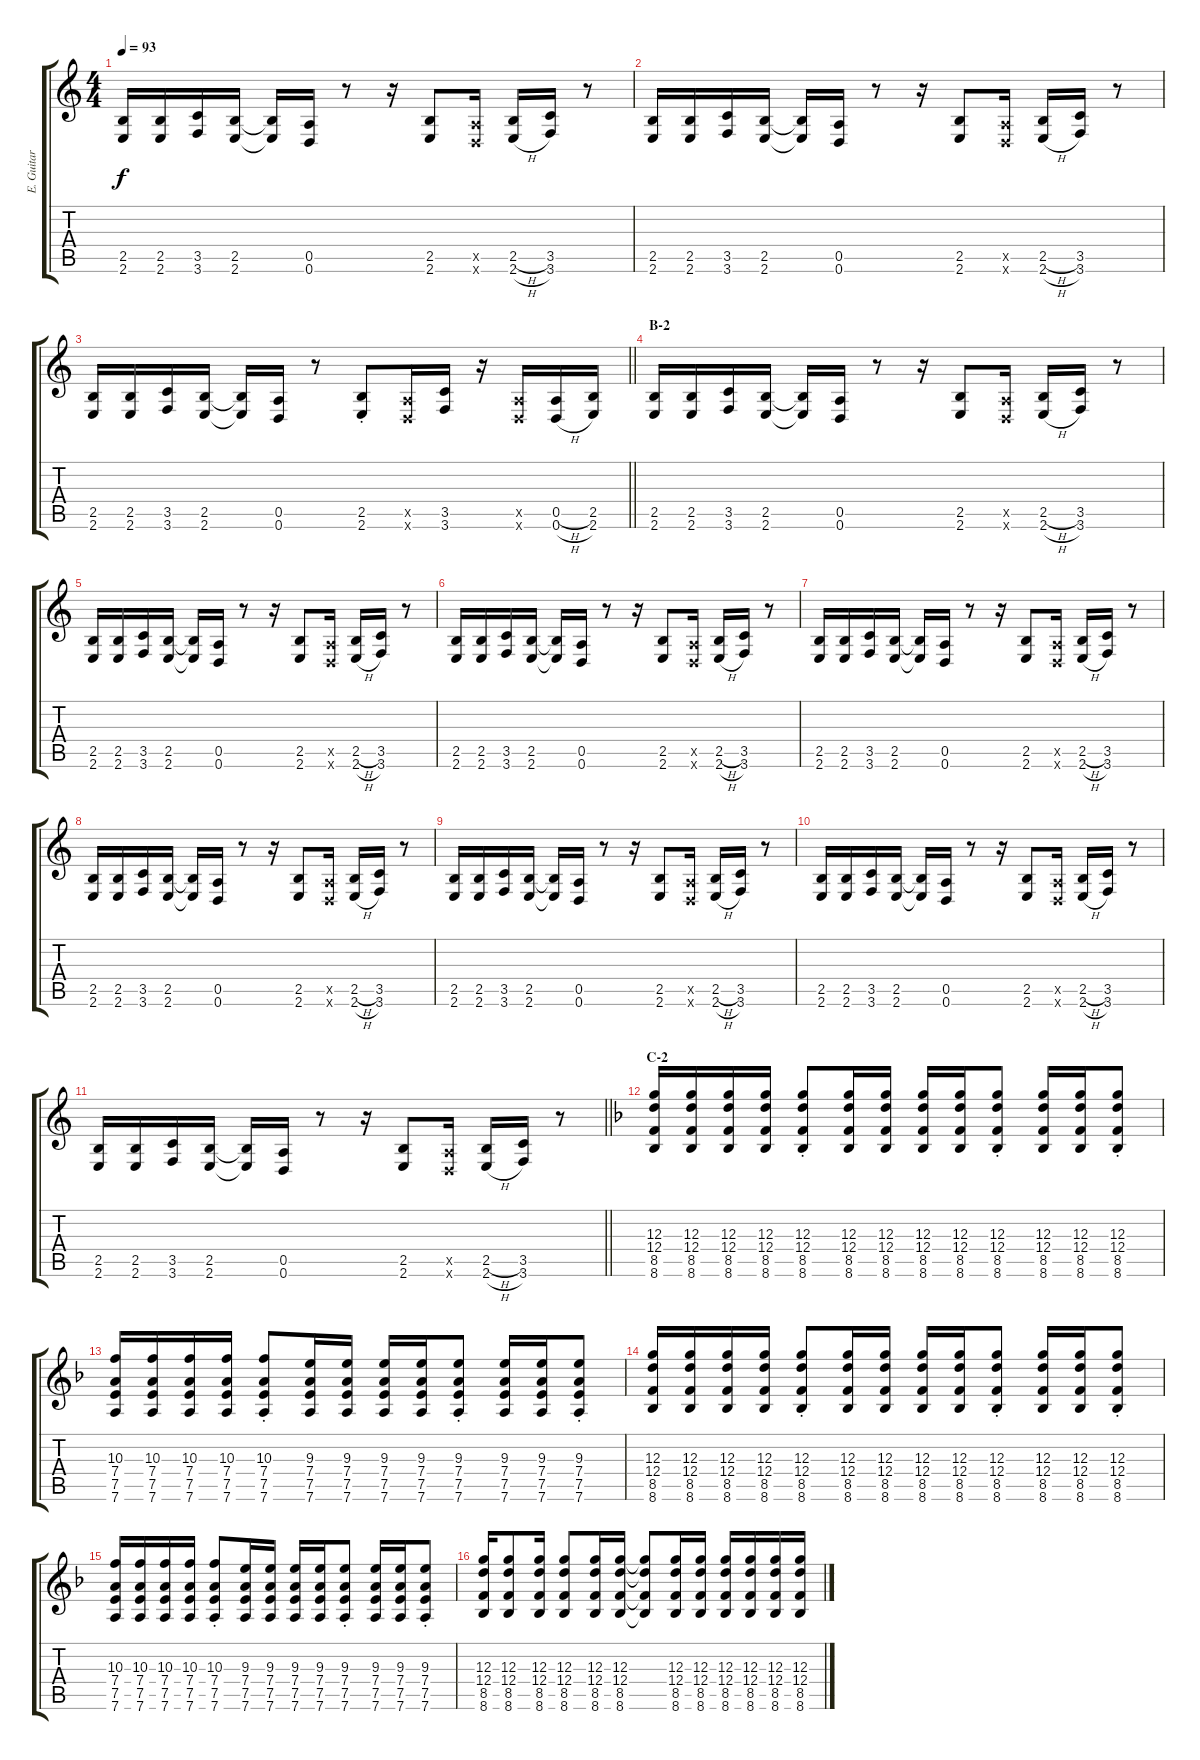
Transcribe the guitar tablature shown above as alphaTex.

\track ("E. Guitar II" "E. Guitar ") {instrument overdrivenguitar}
\staff {score tabs}
\tuning (E4 B3 G3 D3 A2 D2) {hide}
\ts (4 4)
\tempo 93
\clef g2
\ks c
(2.5 2.6).16{dy f} (2.5 2.6).16 (3.5 3.6).16 (2.5 2.6).16 (2.5{t} 2.6{t}).16 (0.5 0.6).16 r.8 r.16 (2.5 2.6).8 (0.5{x} 0.6{x}).16 (2.5{h} 2.6{h}).16 (3.5 3.6).16 r.8 |
(2.5 2.6).16 (2.5 2.6).16 (3.5 3.6).16 (2.5 2.6).16 (2.5{t} 2.6{t}).16 (0.5 0.6).16 r.8 r.16 (2.5 2.6).8 (0.5{x} 0.6{x}).16 (2.5{h} 2.6{h}).16 (3.5 3.6).16 r.8 |
\barLineRight lightlight
(2.5 2.6).16 (2.5 2.6).16 (3.5 3.6).16 (2.5 2.6).16 (2.5{t} 2.6{t}).16 (0.5 0.6).16 r.8 (2.5{st} 2.6{st}).8 (0.5{x} 0.6{x}).16 (3.5 3.6).16 r.16 (0.5{x} 0.6{x}).16 (0.5{h} 0.6{h}).16 (2.5 2.6).16 |
\section ("" "B-2")
(2.5 2.6).16 (2.5 2.6).16 (3.5 3.6).16 (2.5 2.6).16 (2.5{t} 2.6{t}).16 (0.5 0.6).16 r.8 r.16 (2.5 2.6).8 (0.5{x} 0.6{x}).16 (2.5{h} 2.6{h}).16 (3.5 3.6).16 r.8 |
(2.5 2.6).16 (2.5 2.6).16 (3.5 3.6).16 (2.5 2.6).16 (2.5{t} 2.6{t}).16 (0.5 0.6).16 r.8 r.16 (2.5 2.6).8 (0.5{x} 0.6{x}).16 (2.5{h} 2.6{h}).16 (3.5 3.6).16 r.8 |
(2.5 2.6).16 (2.5 2.6).16 (3.5 3.6).16 (2.5 2.6).16 (2.5{t} 2.6{t}).16 (0.5 0.6).16 r.8 r.16 (2.5 2.6).8 (0.5{x} 0.6{x}).16 (2.5{h} 2.6{h}).16 (3.5 3.6).16 r.8 |
(2.5 2.6).16 (2.5 2.6).16 (3.5 3.6).16 (2.5 2.6).16 (2.5{t} 2.6{t}).16 (0.5 0.6).16 r.8 r.16 (2.5 2.6).8 (0.5{x} 0.6{x}).16 (2.5{h} 2.6{h}).16 (3.5 3.6).16 r.8 |
(2.5 2.6).16 (2.5 2.6).16 (3.5 3.6).16 (2.5 2.6).16 (2.5{t} 2.6{t}).16 (0.5 0.6).16 r.8 r.16 (2.5 2.6).8 (0.5{x} 0.6{x}).16 (2.5{h} 2.6{h}).16 (3.5 3.6).16 r.8 |
(2.5 2.6).16 (2.5 2.6).16 (3.5 3.6).16 (2.5 2.6).16 (2.5{t} 2.6{t}).16 (0.5 0.6).16 r.8 r.16 (2.5 2.6).8 (0.5{x} 0.6{x}).16 (2.5{h} 2.6{h}).16 (3.5 3.6).16 r.8 |
(2.5 2.6).16 (2.5 2.6).16 (3.5 3.6).16 (2.5 2.6).16 (2.5{t} 2.6{t}).16 (0.5 0.6).16 r.8 r.16 (2.5 2.6).8 (0.5{x} 0.6{x}).16 (2.5{h} 2.6{h}).16 (3.5 3.6).16 r.8 |
\barLineRight lightlight
(2.5 2.6).16 (2.5 2.6).16 (3.5 3.6).16 (2.5 2.6).16 (2.5{t} 2.6{t}).16 (0.5 0.6).16 r.8 r.16 (2.5 2.6).8 (0.5{x} 0.6{x}).16 (2.5{h} 2.6{h}).16 (3.5 3.6).16 r.8 |
\section ("" "C-2")
\ks f
(12.3 12.4 8.5 8.6).16 (12.3 12.4 8.5 8.6).16 (12.3 12.4 8.5 8.6).16 (12.3 12.4 8.5 8.6).16 (12.3{st} 12.4{st} 8.5{st} 8.6{st}).8 (12.3 12.4 8.5 8.6).16 (12.3 12.4 8.5 8.6).16 (12.3 12.4 8.5 8.6).16 (12.3 12.4 8.5 8.6).16 (12.3{st} 12.4{st} 8.5{st} 8.6{st}).8 (12.3 12.4 8.5 8.6).16 (12.3 12.4 8.5 8.6).16 (12.3{st} 12.4{st} 8.5{st} 8.6{st}).8 |
(10.3 7.4 7.5 7.6).16 (10.3 7.4 7.5 7.6).16 (10.3 7.4 7.5 7.6).16 (10.3 7.4 7.5 7.6).16 (10.3{st} 7.4{st} 7.5{st} 7.6{st}).8 (9.3 7.4 7.5 7.6).16 (9.3 7.4 7.5 7.6).16 (9.3 7.4 7.5 7.6).16 (9.3 7.4 7.5 7.6).16 (9.3{st} 7.4{st} 7.5{st} 7.6{st}).8 (9.3 7.4 7.5 7.6).16 (9.3 7.4 7.5 7.6).16 (9.3{st} 7.4{st} 7.5{st} 7.6{st}).8 |
(12.3 12.4 8.5 8.6).16 (12.3 12.4 8.5 8.6).16 (12.3 12.4 8.5 8.6).16 (12.3 12.4 8.5 8.6).16 (12.3{st} 12.4{st} 8.5{st} 8.6{st}).8 (12.3 12.4 8.5 8.6).16 (12.3 12.4 8.5 8.6).16 (12.3 12.4 8.5 8.6).16 (12.3 12.4 8.5 8.6).16 (12.3{st} 12.4{st} 8.5{st} 8.6{st}).8 (12.3 12.4 8.5 8.6).16 (12.3 12.4 8.5 8.6).16 (12.3{st} 12.4{st} 8.5{st} 8.6{st}).8 |
(10.3 7.4 7.5 7.6).16 (10.3 7.4 7.5 7.6).16 (10.3 7.4 7.5 7.6).16 (10.3 7.4 7.5 7.6).16 (10.3{st} 7.4{st} 7.5{st} 7.6{st}).8 (9.3 7.4 7.5 7.6).16 (9.3 7.4 7.5 7.6).16 (9.3 7.4 7.5 7.6).16 (9.3 7.4 7.5 7.6).16 (9.3{st} 7.4{st} 7.5{st} 7.6{st}).8 (9.3 7.4 7.5 7.6).16 (9.3 7.4 7.5 7.6).16 (9.3{st} 7.4{st} 7.5{st} 7.6{st}).8 |
(12.3 12.4 8.5 8.6).16 (12.3 12.4 8.5 8.6).8 (12.3 12.4 8.5 8.6).16 (12.3 12.4 8.5 8.6).8 (12.3 12.4 8.5 8.6).16 (12.3 12.4 8.5 8.6).16 (12.3{t} 12.4{t} 8.5{t} 8.6{t}).8 (12.3 12.4 8.5 8.6).16 (12.3 12.4 8.5 8.6).16 (12.3 12.4 8.5 8.6).16 (12.3 12.4 8.5 8.6).16 (12.3 12.4 8.5 8.6).16 (12.3 12.4 8.5 8.6).16
